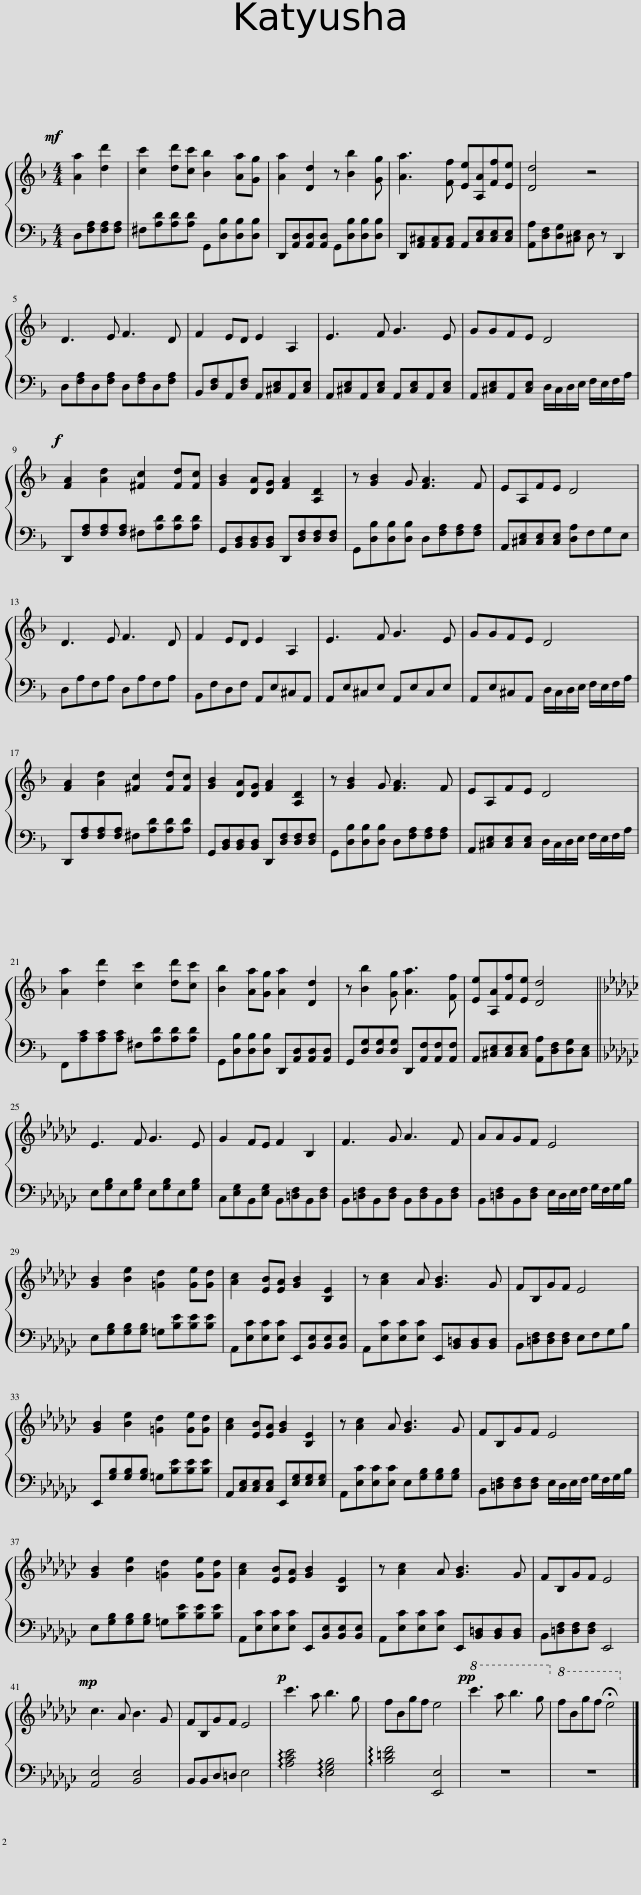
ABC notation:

X:1
%%score { 1 | 2 }
L:1/8
M:4/4
I:linebreak $
K:F
V:1 treble
V:2 bass
V:1
!mf! [Aa]2 [dd']2 | [cc']2 [dd'][cc'] [Bb]2 [Aa][Gg] | [Aa]2 [Dd]2 z [Bb]2 [Gg] | [Aa]3 [Ff] [Ee][A,A][Ff][Ee] | [Dd]4 z4 |$ %5
 D3 E F3 D | F2 ED E2 A,2 | E3 F G3 E | GGFE D4 |$!f! [FA]2 [Ad]2 [^Fc]2 [Fd][Fc] | %10
 [GB]2 [DA][DG] [FA]2 [A,D]2 | z [GB]2 G [FA]3 F | EA,FE D4 |$ D3 E F3 D | F2 ED E2 A,2 | %15
 E3 F G3 E | GGFE D4 |$ [FA]2 [Ad]2 [^Fc]2 [Fd][Fc] | [GB]2 [DA][DG] [FA]2 [A,D]2 | z [GB]2 G [FA]3 F | %20
 EA,FE D4 |$ [Aa]2 [dd']2 [cc']2 [dd'][cc'] | [Bb]2 [Aa][Gg] [Aa]2 [Dd]2 | z [Bb]2 [Gg] [Aa]3 [Ff] | [Ee][A,A][Ff][Ee] [Dd]4 ||$ %25
[K:Gb] E3 F G3 E | G2 FE F2 B,2 | F3 G A3 F | AAGF E4 |$ [GB]2 [Be]2 [=Gd]2 [Ge][Gd] | %30
 [Ac]2 [EB][EA] [GB]2 [B,E]2 | z [Ac]2 A [GB]3 G | FB,GF E4 |$ [GB]2 [Be]2 [=Gd]2 [Ge][Gd] | [Ac]2 [EB][EA] [GB]2 [B,E]2 | %35
 z [Ac]2 A [GB]3 G | FB,GF E4 |$ [GB]2 [Be]2 [=Gd]2 [Ge][Gd] | [Ac]2 [EB][EA] [GB]2 [B,E]2 | z [Ac]2 A [GB]3 G | %40
 FB,GF E4 |$!mp! c3 A B3 G | FB,GF E4 |!p! c'3 a b3 g | fBgf e4 | %45
!pp!!8va(! c''3 a' b'3 g'!8va)! |!8va(! f'bg'f' !fermata!e'4!8va)! |] %47
V:2
 D,[F,A,][F,A,][F,A,] | ^F,[A,D][A,D][A,D] G,,[D,B,][D,B,][D,B,] | D,,[A,,D,][A,,D,][A,,D,] G,,[D,B,][D,B,][D,B,] | D,,[A,,^C,][A,,C,][A,,C,] A,,[C,E,][C,E,][C,E,] | [A,,A,][D,F,][D,G,][^C,E,] D, z D,,2 |$ %5
 D,[F,A,]D,[F,A,] D,[F,A,]D,[F,A,] | B,,[D,F,]A,,[D,F,] A,,[^C,E,]A,,[C,E,] | A,,[^C,E,]A,,[C,E,] A,,[C,E,]A,,[C,E,] | A,,[^C,E,]A,,[C,E,] D,/C,/D,/E,/ F,/E,/F,/A,/ |$ D,,[F,A,][F,A,][F,A,] ^F,[A,D][A,D][A,D] | %10
 G,,[B,,D,][B,,D,][B,,D,] D,,[D,F,][D,F,][D,F,] | G,,[D,B,][D,B,][D,B,] D,[F,A,][F,A,][F,A,] | A,,[^C,E,][C,E,][C,E,] [D,A,]F,G,E, |$ D,A,F,A, D,A,F,A, | B,,F,D,F, A,,E,^C,A,, | %15
 A,,E,^C,E, A,,E,C,E, | A,,E,^C,A,, D,/C,/D,/E,/ F,/E,/F,/A,/ |$ D,,[F,A,][F,A,][F,A,] ^F,[A,D][A,D][A,D] | G,,[B,,D,][B,,D,][B,,D,] D,,[D,F,][D,F,][D,F,] | G,,[D,B,][D,B,][D,B,] D,[F,A,][F,A,][F,A,] | %20
 A,,[^C,E,][C,E,][C,E,] D,/C,/D,/E,/ F,/E,/F,/A,/ |$ F,,[A,C][A,C][A,C] ^F,[A,D][A,D][A,D] | G,,[D,B,][D,B,][D,B,] D,,[A,,D,][A,,D,][A,,D,] | G,,[D,G,][D,G,][D,G,] D,,[A,,F,][A,,F,][A,,F,] | A,,[^C,E,][C,E,][C,E,] [A,,A,][D,F,][D,G,][C,E,] ||$ %25
[K:Gb] E,[G,B,]E,[G,B,] E,[G,B,]E,[G,B,] | C,[E,G,]B,,[E,G,] B,,[=D,F,]B,,[D,F,] | B,,[=D,F,]B,,[D,F,] B,,[D,F,]B,,[D,F,] | B,,[=D,F,]B,,[D,F,] E,/D,/E,/F,/ G,/F,/G,/B,/ |$ E,[G,B,][G,B,][G,B,] =G,[B,E][B,E][B,E] | %30
 A,,[E,C][E,C][E,C] E,,[B,,E,][B,,E,][B,,E,] | A,,[E,C][E,C][E,C] E,,[B,,=D,][B,,D,][B,,D,] | B,,[=D,F,][D,F,][D,F,] E,F,G,B, |$ E,,[G,B,][G,B,][G,B,] =G,[B,E][B,E][B,E] | A,,[C,E,][C,E,][C,E,] E,,[E,G,][E,G,][E,G,] | %35
 A,,[E,C][E,C][E,C] E,[G,B,][G,B,][G,B,] | B,,[=D,F,][D,F,][D,F,] E,/D,/E,/F,/ G,/F,/G,/B,/ |$ E,[G,B,][G,B,][G,B,] =G,[B,E][B,E][B,E] | A,,[E,C][E,C][E,C] E,,[B,,E,][B,,E,][B,,E,] | A,,[E,C][E,C][E,C] E,,[B,,=D,][B,,D,][B,,D,] | %40
 B,,[=D,F,][D,F,][D,F,] E,,4 |$ [A,,E,]4 [B,,E,]4 | B,,B,,D,=D, E,4 | !arpeggio![A,CE]4 !arpeggio![E,G,B,]4 | !arpeggio![B,=DF]4 [E,,E,]4 | %45
 z8 | z8 |] %47
